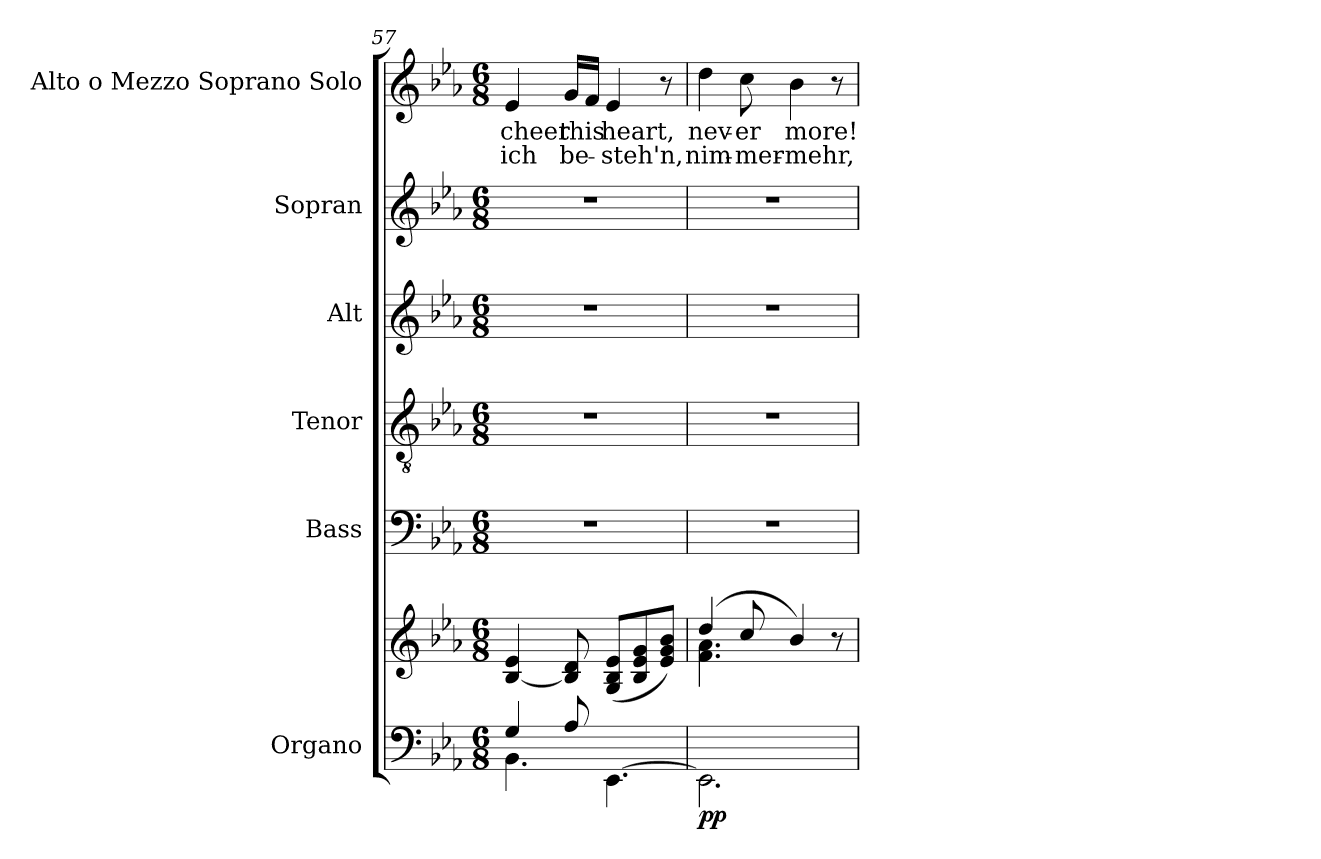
**kern	**kern	**dynam	**kern	**kern	**kern	**kern	**kern	**text	**text
*part6	*part6	*part6	*part5	*part4	*part3	*part2	*part1	*part1	*part1
*staff7	*staff6	*staff6/7	*staff5	*staff4	*staff3	*staff2	*staff1	*staff1	*staff1
*I"Organo	*	*	*I"Bass	*I"Tenor	*I"Alt	*I"Sopran	*I"Alto o Mezzo Soprano Solo	*	*
*	*	*	*I'B	*I'T	*I'A	*I'S	*I'S o l o	*	*
*clefF4	*clefG2	*	*clefF4	*clefGv2	*clefG2	*clefG2	*clefG2	*	*
*k[b-e-a-]	*k[b-e-a-]	*	*k[b-e-a-]	*k[b-e-a-]	*k[b-e-a-]	*k[b-e-a-]	*k[b-e-a-]	*	*
*E-:	*E-:	*	*E-:	*E-:	*E-:	*E-:	*E-:	*	*
*M6/8	*M6/8	*	*M6/8	*M6/8	*M6/8	*M6/8	*M6/8	*	*
=57	=57	=57	=57	=57	=57	=57	=57	=57	=57
*^	*	*	*	*	*	*	*	*	*
!	!	!	!	!	!	!	!	!	!LO:LY:b	!LO:LY:b
4G/	4.BB-\	[4B-/ 4e-/	.	2.r	2.r	2.r	2.r	4e-/	cheer	ich
!	!	!	!	!	!	!	!	!	!LO:LY:b	!LO:LY:b
8A-/	.	8B-/] 8d/	.	.	.	.	.	16g/LL	this	be-
.	.	.	.	.	.	.	.	16f/JJ	.	.
!	!	!	!	!	!	!	!	!	!LO:LY:b	!LO:LY:b
4.ryy	[4.EE-\	(<8G/ 8B-/ 8e-/L	.	.	.	.	.	4e-/	heart,	-steh'n,
.	.	8B-/ 8e-/ 8g/	.	.	.	.	.	.	.	.
.	.	8e-/ 8g/ 8b-/J)	.	.	.	.	.	8r	.	.
=58	=58	=58	=58	=58	=58	=58	=58	=58	=58	=58
*	*	*^	*	*	*	*	*	*	*	*
!	!	!	!	!LO:DY:b=2	!	!	!	!	!	!LO:LY:b	!LO:LY:b
2.ryy	2.EE-\]	(>4dd/	4.f\ 4.a-\	pp	2.r	2.r	2.r	2.r	4dd\	nev-	nim-
!	!	!	!	!	!	!	!	!	!	!LO:LY:b	!LO:LY:b
.	.	8cc/	.	.	.	.	.	.	8cc\	-er	-mer-
!	!	!	!	!	!	!	!	!	!	!LO:LY:b	!LO:LY:b
.	.	4b-/)	4.ryy	.	.	.	.	.	4b-\	-more!	-mehr,
.	.	8r	.	.	.	.	.	.	8r	.	.
*v	*v	*	*	*	*	*	*	*	*	*	*
*	*v	*v	*	*	*	*	*	*	*	*
=	=	=	=	=	=	=	=	=	=
*-	*-	*-	*-	*-	*-	*-	*-	*-	*-
